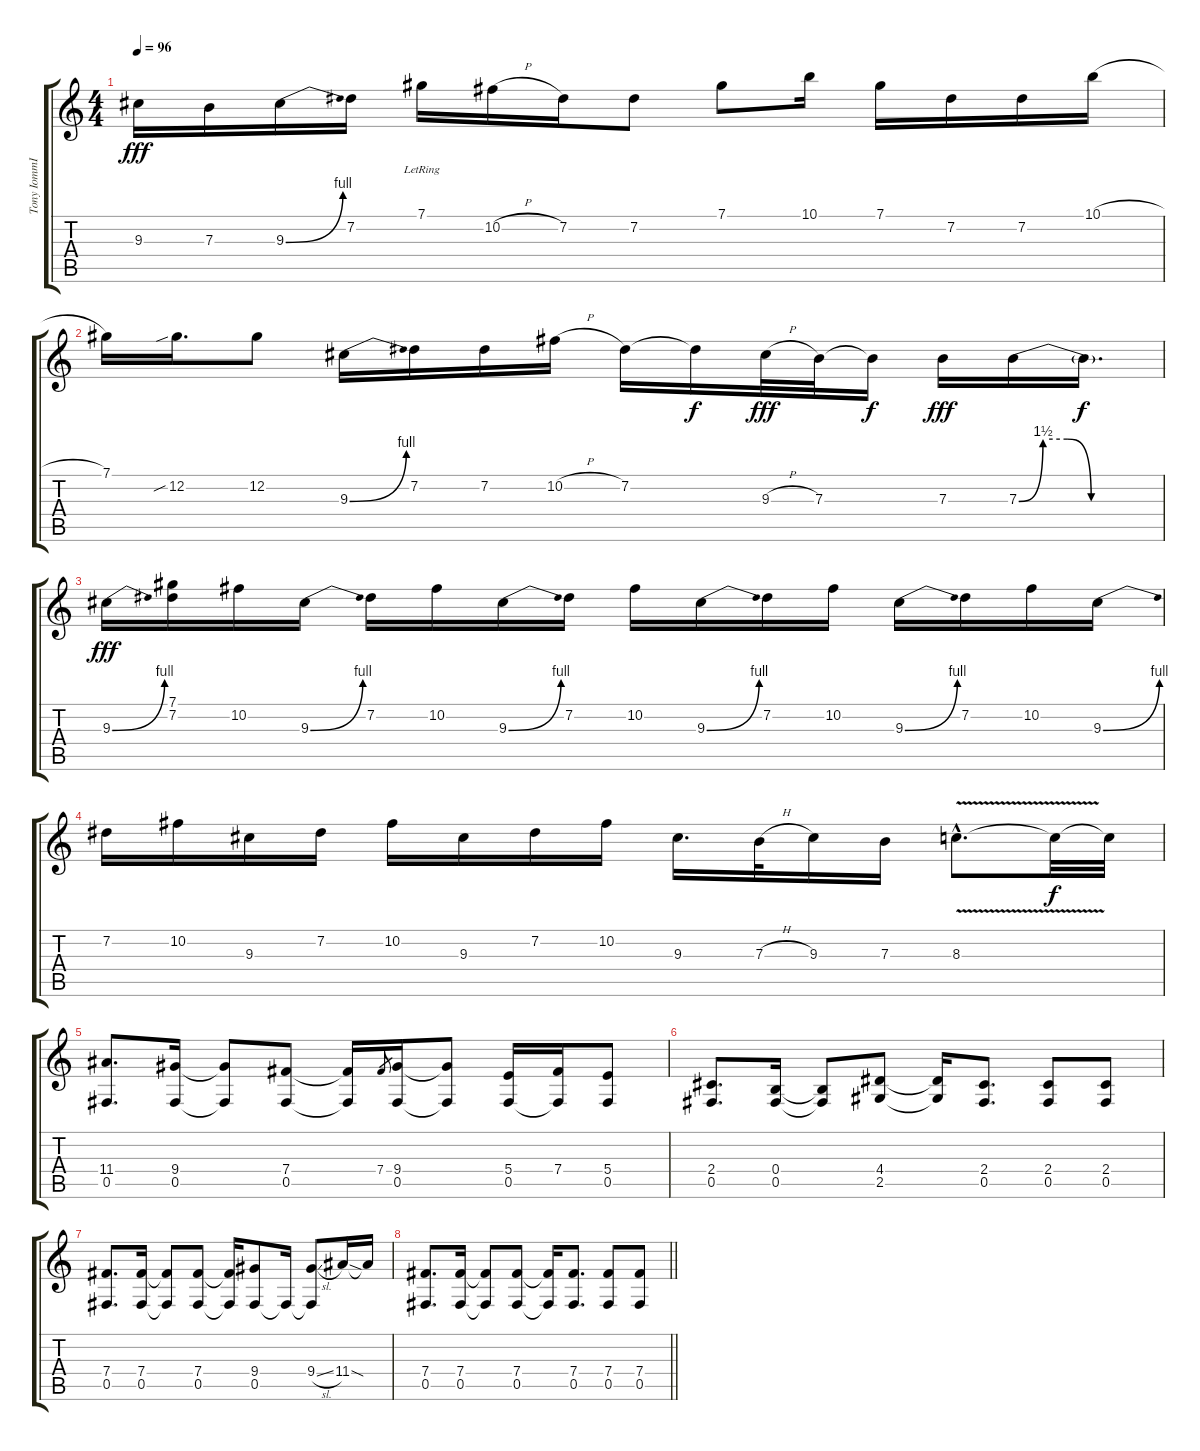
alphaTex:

\track ("Tony IommI Rhythm" "Tony IommI") {instrument distortionguitar}
\staff {score tabs}
\tuning (Db4 Ab3 E3 B2 Gb2 Db2) {hide}
\ts (4 4)
\tempo 96
\clef g2
\ks c
9.3.16{dy fff} 7.3.16 9.3{be (bend 0 0 60 4)}.16 7.2.16 7.1{lr}.16 10.2{h}.16 7.2.16 7.2.8 7.1.8 10.1.16 7.1.16 7.2.16 7.2.16 10.1{h}.16 |
7.1.16 12.2{sib}.16{d} 12.2.8 9.3{be (bend 0 0 60 4)}.16 7.2.16 7.2.16 10.2{h}.16 7.2.16 7.2{t}.16{dy f} 9.3{h}.32{dy fff} 7.3.32 7.3{t}.16{dy f} 7.3.16{dy fff} 7.3{be (custom 0 0 10 6 20 6 30 0 60 0)}.16 7.3{t}.16{d dy f} |
9.3{be (bend 0 0 60 4)}.16{dy fff} (7.1 7.2).16 10.2.16 9.3{be (bend 0 0 60 4)}.16 7.2.16 10.2.16 9.3{be (bend 0 0 60 4)}.16 7.2.16 10.2.16 9.3{be (bend 0 0 60 4)}.16 7.2.16 10.2.16 9.3{be (bend 0 0 60 4)}.16 7.2.16 10.2.16 9.3{be (bend 0 0 60 4)}.16 |
7.2.16 10.2.16 9.3.16 7.2.16 10.2.16 9.3.16 7.2.16 10.2.16 9.3.16{d} 7.3{h}.32 9.3.16 7.3.16 8.3{v hac}.8{d} 8.3{t}.32{dy f} 8.3{t}.32 |
(11.4 0.5).8{d} (9.4 0.5).16 (9.4{t} 0.5{t}).8 (7.4 0.5).8 (7.4{t} 0.5{t}).16 7.4.8{gr} (9.4 0.5).16 (9.4{t} 0.5{t}).8 (5.4 0.5).16 (7.4 0.5{t}).16 (5.4 0.5).8 |
(2.4 0.5).8{d} (0.4 0.5).16 (0.4{t} 0.5{t}).8 (4.4 2.5).8 (4.4{t} 2.5{t}).16 (2.4 0.5).8{d} (2.4 0.5).8 (2.4 0.5).8 |
(7.4 0.5).8{d} (7.4 0.5).16 (7.4{t} 0.5{t}).8 (7.4 0.5).8 (7.4{t} 0.5{t}).16 (9.4 0.5).8 0.5{t}.16 (9.4{sl} 0.5{t}).8 11.4{sod}.16 11.4{t}.16 |
\barLineRight lightlight
(7.4 0.5).8{d} (7.4 0.5).16 (7.4{t} 0.5{t}).8 (7.4 0.5).8 (7.4{t} 0.5{t}).16 (7.4 0.5).8{d} (7.4 0.5).8 (7.4 0.5).8
